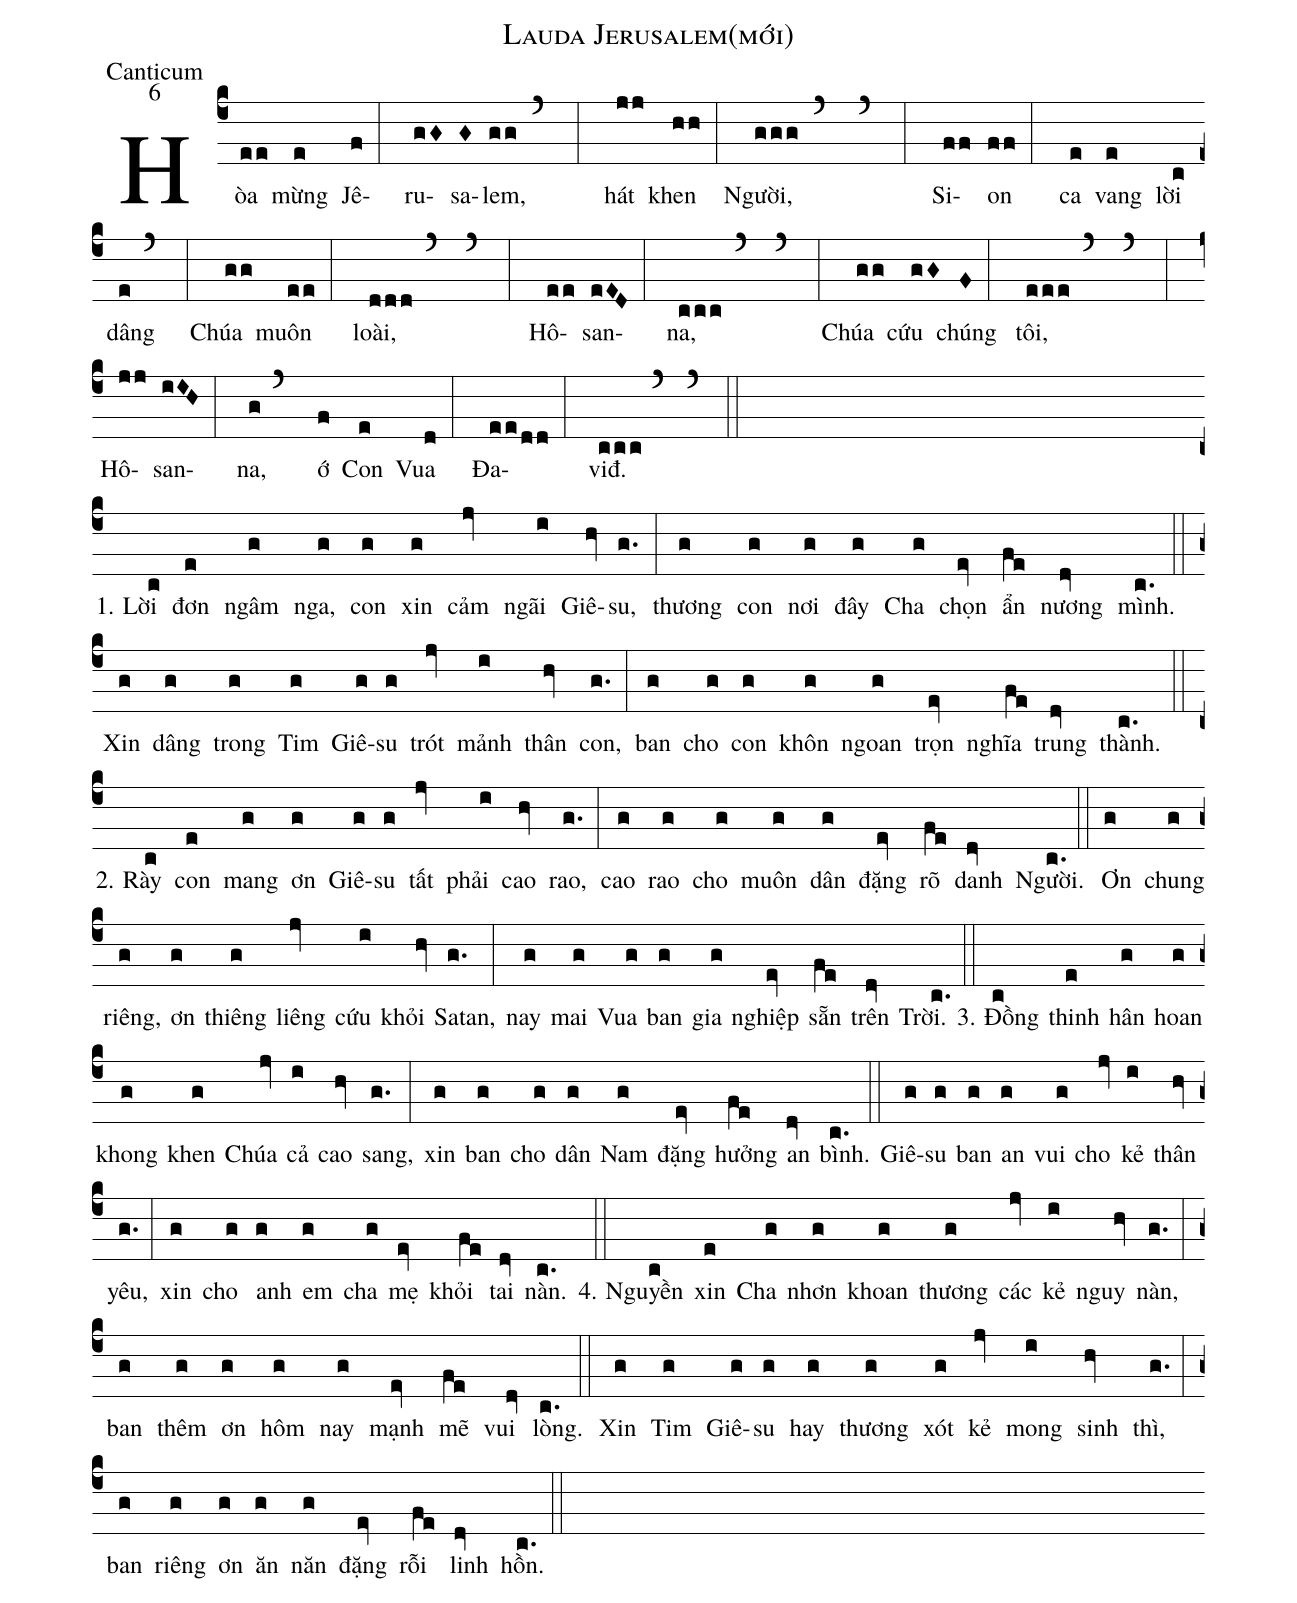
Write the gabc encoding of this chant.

name:Lauda Jerusalem(mới);
office-part:Canticum;
mode:6;
%%
(c4) Hòa(ee) mừng(e) Jê-(f:)ru-(gG)sa-(G)lem,(gg`:) hát(jj) khen(hh:) Người,(ggg``:) Si-(ff)on(ff:) ca(e) vang(e) lời(c) dâng(e`:) Chúa(gg) muôn(ee:) loài,(ddd``:) Hô-(ee)san-(eED:)na,(ccc``:) Chúa(gg) cứu(gG) chúng(F:) tôi,(eee``:) Hô-(jj)san-(iIH:)na,(g`) ớ(f) Con(e) Vua(d:) Đa-(ee/dd:)viđ.(ccc``::Z)
1. Lời(c) đơn(e) ngâm(g) nga,(g) con(g) xin(g) cảm(jv) ngãi(i) Giê-(hv)su,(g.) (:) thương(g) con(g) nơi(g) đây(g) Cha(g) chọn(ev) ẩn(fe) nương(dv) mình.(c.) (::) Xin(g) dâng(g) trong(g) Tim(g) Giê-(g)su(g) trót(jv) mảnh(i) thân(hv) con,(g.) (:) ban(g) cho(g) con(g) khôn(g) ngoan(g) trọn(ev) nghĩa(fe) trung(dv) thành.(c.) (::)

2. Rày(c) con(e) mang(g) ơn(g) Giê-(g)su(g) tất(jv) phải(i) cao(hv) rao,(g.) (:) cao(g) rao(g) cho(g) muôn(g) dân(g) đặng(ev) rõ(fe) danh(dv) Người.(c.) (::) Ơn(g) chung(g) riêng,(g) ơn(g) thiêng(g) liêng(jv) cứu(i) khỏi(hv) Satan,(g.) (:) nay(g) mai(g) Vua(g) ban(g) gia(g) nghiệp(ev) sẵn(fe) trên(dv) Trời.(c.) (::)

3. Đồng(c) thinh(e) hân(g) hoan(g) khong(g) khen(g) Chúa(jv) cả(i) cao(hv) sang,(g.) (:) xin(g) ban(g) cho(g) dân(g) Nam(g) đặng(ev) hưởng(fe) an(dv) bình.(c.) (::)
Giê-(g)su(g) ban(g) an(g) vui(g) cho(jv) kẻ(i) thân(hv) yêu,(g.) (:) xin(g) cho(g) anh(g) em(g) cha(g) mẹ(ev) khỏi(fe) tai(dv) nàn.(c.) (::)

4. Nguyền(c) xin(e) Cha(g) nhơn(g) khoan(g) thương(g) các(jv) kẻ(i) nguy(hv) nàn,(g.) (:) ban(g) thêm(g) ơn(g) hôm(g) nay(g) mạnh(ev) mẽ(fe) vui(dv) lòng.(c.) (::)
Xin(g) Tim(g) Giê-(g)su(g) hay(g) thương(g) xót(g) kẻ(jv) mong(i) sinh(hv) thì,(g.) (:) ban(g) riêng(g) ơn(g) ăn(g) năn(g) đặng(ev) rỗi(fe) linh(dv) hồn.(c.) (::)
